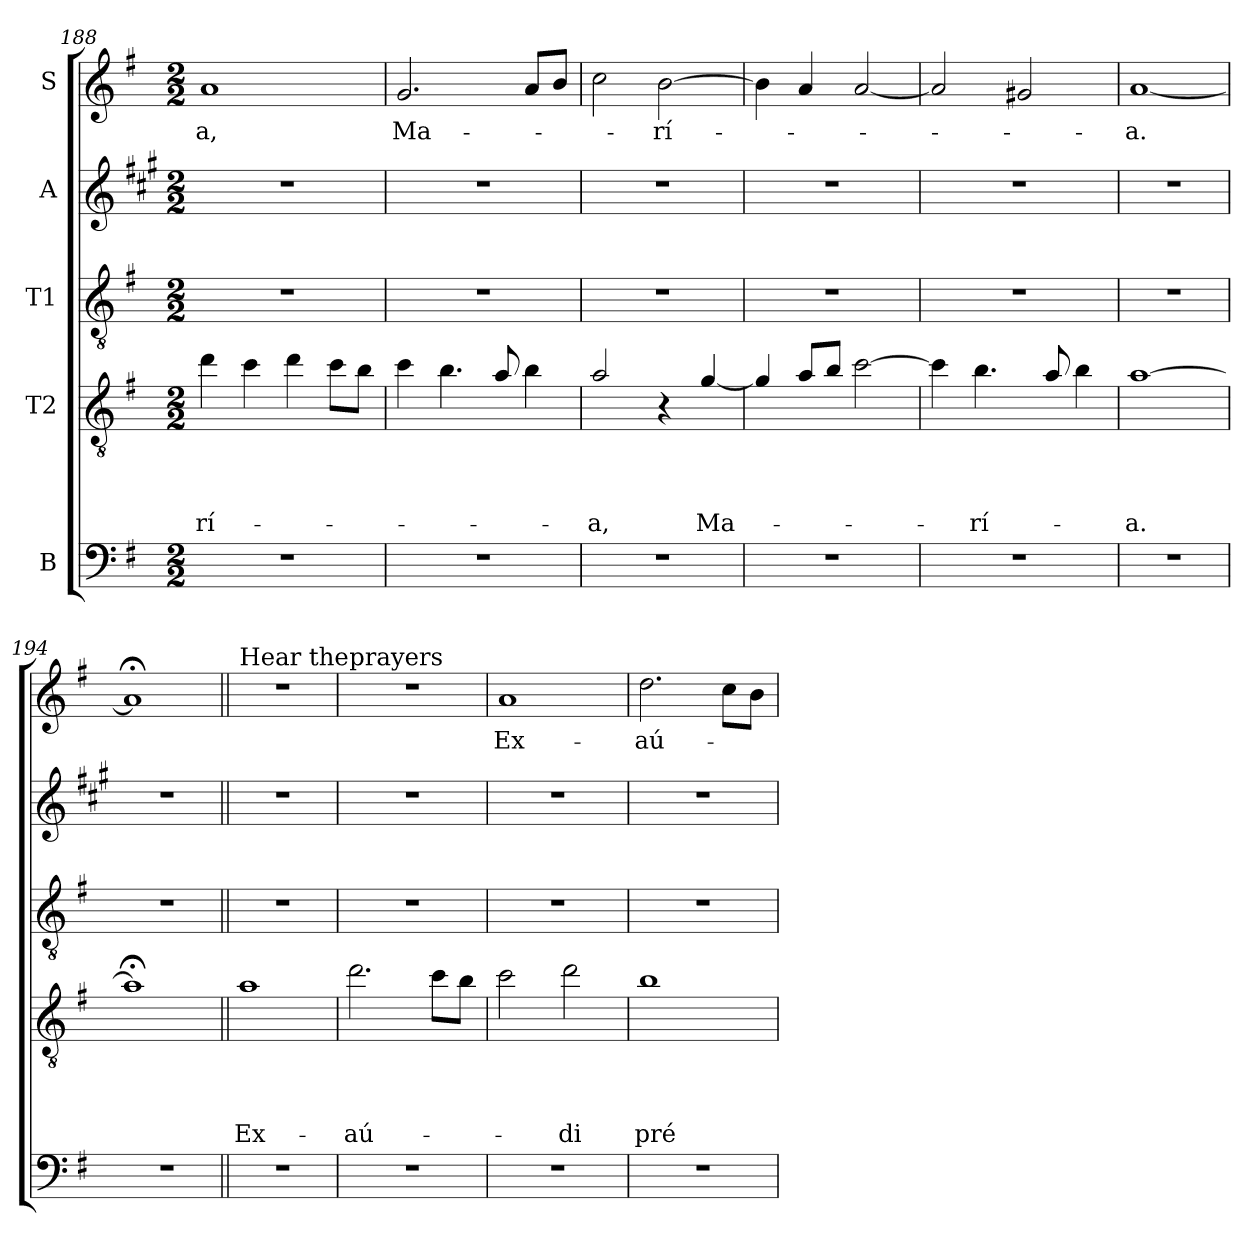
**kern	**kern	**text	**text	**text	**text	**kern	**kern	**kern	**text
*part5	*part4	*part4	*part4	*part4	*part4	*part3	*part2	*part1	*part1
*staff5	*staff4	*staff4	*staff4	*staff4	*staff4	*staff3	*staff2	*staff1	*staff1
*I"B	*I"T2	*	*	*	*	*I"T1	*I"A	*I"S	*
*clefF4	*clefGv2	*	*	*	*	*clefGv2	*clefG2	*clefG2	*
*	*ITrd8c14	*	*	*	*	*	*ITrd1c2	*	*
*k[f#]	*k[f#]	*	*	*	*	*k[f#]	*k[f#]	*k[f#]	*
*G:	*G:	*	*	*	*	*G:	*G:	*G:	*
*M2/2	*M2/2	*	*	*	*	*M2/2	*M2/2	*M2/2	*
=188	=188	=188	=188	=188	=188	=188	=188	=188	=188
!	!	!	!	!	!LO:LY:b	!	!	!	!LO:LY:b
1r	4d\	.	.	.	-rí-	1r	1r	1a	-a,
.	4c\	.	.	.	.	.	.	.	.
.	4d\	.	.	.	.	.	.	.	.
.	8c\L	.	.	.	.	.	.	.	.
.	8B\J	.	.	.	.	.	.	.	.
=189	=189	=189	=189	=189	=189	=189	=189	=189	=189
!	!	!	!	!	!	!	!	!	!LO:LY:b
1r	4c\	.	.	.	.	1r	1r	2.g/	Ma-
.	4.B\	.	.	.	.	.	.	.	.
.	8A/	.	.	.	.	.	.	.	.
.	4B\	.	.	.	.	.	.	8a/L	.
.	.	.	.	.	.	.	.	8b/J	.
=190	=190	=190	=190	=190	=190	=190	=190	=190	=190
!	!	!	!	!	!LO:LY:b	!	!	!	!
1r	2A/	.	.	.	-a,	1r	1r	2cc\	.
!	!	!	!	!	!	!	!	!	!LO:LY:b
.	4r	.	.	.	.	.	.	[2b\	-rí-
!	!	!	!	!	!LO:LY:b	!	!	!	!
.	[4G/	.	.	.	Ma-	.	.	.	.
=191	=191	=191	=191	=191	=191	=191	=191	=191	=191
1r	4G/]	.	.	.	.	1r	1r	4b\]	.
.	8A/L	.	.	.	.	.	.	4a/	.
.	8B/J	.	.	.	.	.	.	.	.
.	[2c\	.	.	.	.	.	.	[2a/	.
=192	=192	=192	=192	=192	=192	=192	=192	=192	=192
1r	4c\]	.	.	.	.	1r	1r	2a/]	.
!	!	!	!	!	!LO:LY:b	!	!	!	!
.	4.B\	.	.	.	-rí-	.	.	.	.
.	.	.	.	.	.	.	.	2g#/	.
.	8A/	.	.	.	.	.	.	.	.
.	4B\	.	.	.	.	.	.	.	.
!!LO:LB:g=z
=193	=193	=193	=193	=193	=193	=193	=193	=193	=193
!	!	!	!	!	!LO:LY:b	!	!	!	!LO:LY:b
1r	[1A	.	.	.	-a.	1r	1r	[1a	-a.
=194	=194	=194	=194	=194	=194	=194	=194	=194	=194
1r	1A;]	.	.	.	.	1r	1r	1a;]	.
=195||	=195||	=195||	=195||	=195||	=195||	=195||	=195||	=195||	=195||
!	!	!	!	!	!	!	!	!LO:TX:a:t=Hear the	!
!	!	!	!	!	!LO:LY:b	!	!	!	!
1r	1A	.	.	.	Ex-	1r	1r	1r	.
=196	=196	=196	=196	=196	=196	=196	=196	=196	=196
!	!	!	!	!	!	!	!	!LO:TX:a:t=prayers	!
!	!	!	!	!	!LO:LY:b	!	!	!	!
1r	2.d\	.	.	.	-aú-	1r	1r	1r	.
.	8c\L	.	.	.	.	.	.	.	.
.	8B\J	.	.	.	.	.	.	.	.
=197	=197	=197	=197	=197	=197	=197	=197	=197	=197
!	!	!	!	!	!	!	!	!	!LO:LY:b
1r	2c\	.	.	.	.	1r	1r	1a	Ex-
!	!	!	!	!	!LO:LY:b	!	!	!	!
.	2d\	.	.	.	-di	.	.	.	.
=198	=198	=198	=198	=198	=198	=198	=198	=198	=198
!	!	!	!	!	!LO:LY:b	!	!	!	!LO:LY:b
1r	1B	.	.	.	pré-	1r	1r	2.dd\	-aú-
.	.	.	.	.	.	.	.	8cc\L	.
.	.	.	.	.	.	.	.	8b\J	.
=	=	=	=	=	=	=	=	=	=
*-	*-	*-	*-	*-	*-	*-	*-	*-	*-
